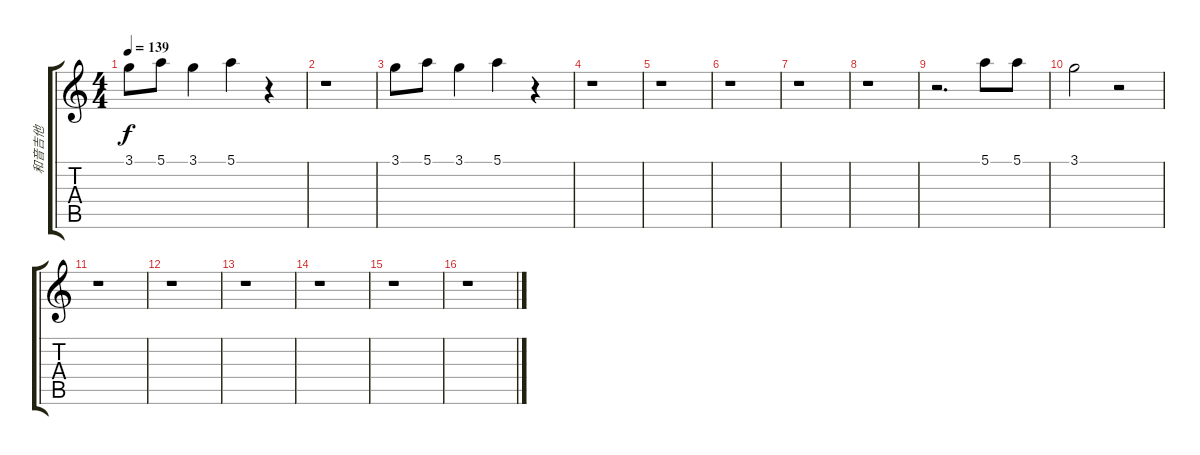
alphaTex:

\track ("和音吉他" "和音吉他") {instrument distortionguitar}
\staff {score tabs}
\tuning (E4 B3 G3 D3 A2 E2) {hide}
\ts (4 4)
\tempo 139
\clef g2
\ks c
3.1.8{dy f} 5.1.8 3.1.4 5.1.4 r.4 |
r.1 |
3.1.8 5.1.8 3.1.4 5.1.4 r.4 |
r.1 |
r.1 |
r.1 |
r.1 |
r.1 |
r.2{d} 5.1.8 5.1.8 |
3.1.2 r.2 |
r.1 |
r.1 |
r.1 |
r.1 |
r.1 |
r.1
